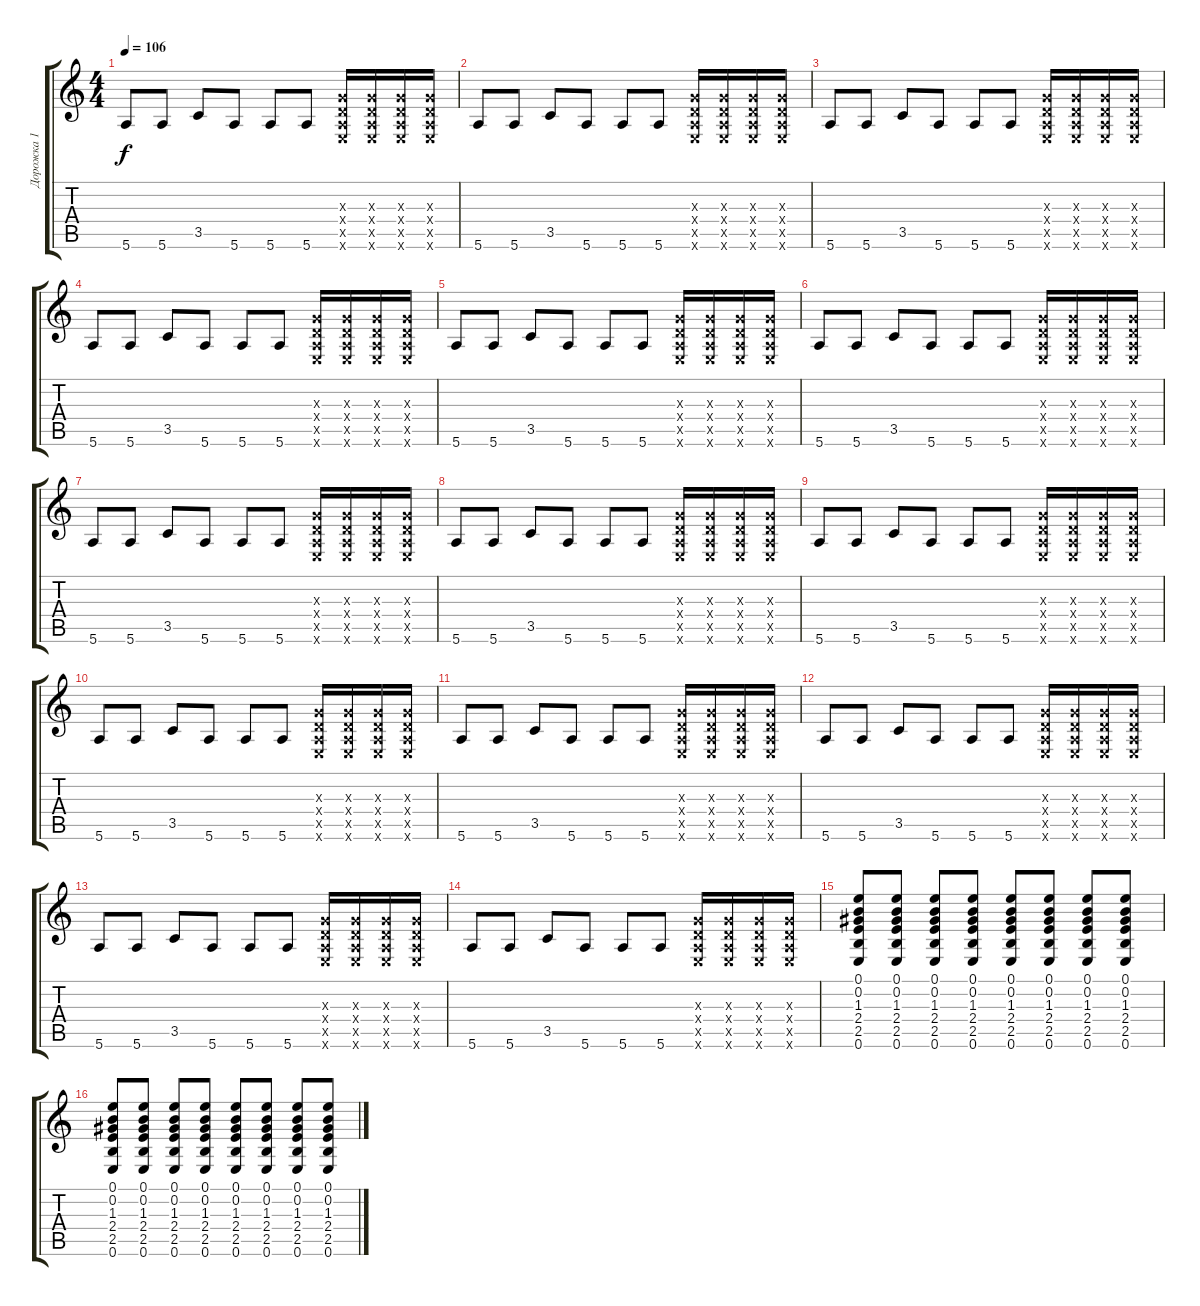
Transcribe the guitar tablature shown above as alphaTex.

\track ("Дорожка 1" "Дорожка 1") {instrument distortionguitar}
\staff {score tabs}
\tuning (E4 B3 G3 D3 A2 E2) {hide}
\ts (4 4)
\tempo 106
\clef g2
\ks c
5.6.8{dy f} 5.6.8 3.5.8 5.6.8 5.6.8 5.6.8 (0.3{x} 0.4{x} 0.5{x} 0.6{x}).16 (0.3{x} 0.4{x} 0.5{x} 0.6{x}).16 (0.3{x} 0.4{x} 0.5{x} 0.6{x}).16 (0.3{x} 0.4{x} 0.5{x} 0.6{x}).16 |
5.6.8 5.6.8 3.5.8 5.6.8 5.6.8 5.6.8 (0.3{x} 0.4{x} 0.5{x} 0.6{x}).16 (0.3{x} 0.4{x} 0.5{x} 0.6{x}).16 (0.3{x} 0.4{x} 0.5{x} 0.6{x}).16 (0.3{x} 0.4{x} 0.5{x} 0.6{x}).16 |
5.6.8 5.6.8 3.5.8 5.6.8 5.6.8 5.6.8 (0.3{x} 0.4{x} 0.5{x} 0.6{x}).16 (0.3{x} 0.4{x} 0.5{x} 0.6{x}).16 (0.3{x} 0.4{x} 0.5{x} 0.6{x}).16 (0.3{x} 0.4{x} 0.5{x} 0.6{x}).16 |
5.6.8 5.6.8 3.5.8 5.6.8 5.6.8 5.6.8 (0.3{x} 0.4{x} 0.5{x} 0.6{x}).16 (0.3{x} 0.4{x} 0.5{x} 0.6{x}).16 (0.3{x} 0.4{x} 0.5{x} 0.6{x}).16 (0.3{x} 0.4{x} 0.5{x} 0.6{x}).16 |
5.6.8 5.6.8 3.5.8 5.6.8 5.6.8 5.6.8 (0.3{x} 0.4{x} 0.5{x} 0.6{x}).16 (0.3{x} 0.4{x} 0.5{x} 0.6{x}).16 (0.3{x} 0.4{x} 0.5{x} 0.6{x}).16 (0.3{x} 0.4{x} 0.5{x} 0.6{x}).16 |
5.6.8 5.6.8 3.5.8 5.6.8 5.6.8 5.6.8 (0.3{x} 0.4{x} 0.5{x} 0.6{x}).16 (0.3{x} 0.4{x} 0.5{x} 0.6{x}).16 (0.3{x} 0.4{x} 0.5{x} 0.6{x}).16 (0.3{x} 0.4{x} 0.5{x} 0.6{x}).16 |
5.6.8 5.6.8 3.5.8 5.6.8 5.6.8 5.6.8 (0.3{x} 0.4{x} 0.5{x} 0.6{x}).16 (0.3{x} 0.4{x} 0.5{x} 0.6{x}).16 (0.3{x} 0.4{x} 0.5{x} 0.6{x}).16 (0.3{x} 0.4{x} 0.5{x} 0.6{x}).16 |
5.6.8 5.6.8 3.5.8 5.6.8 5.6.8 5.6.8 (0.3{x} 0.4{x} 0.5{x} 0.6{x}).16 (0.3{x} 0.4{x} 0.5{x} 0.6{x}).16 (0.3{x} 0.4{x} 0.5{x} 0.6{x}).16 (0.3{x} 0.4{x} 0.5{x} 0.6{x}).16 |
5.6.8 5.6.8 3.5.8 5.6.8 5.6.8 5.6.8 (0.3{x} 0.4{x} 0.5{x} 0.6{x}).16 (0.3{x} 0.4{x} 0.5{x} 0.6{x}).16 (0.3{x} 0.4{x} 0.5{x} 0.6{x}).16 (0.3{x} 0.4{x} 0.5{x} 0.6{x}).16 |
5.6.8 5.6.8 3.5.8 5.6.8 5.6.8 5.6.8 (0.3{x} 0.4{x} 0.5{x} 0.6{x}).16 (0.3{x} 0.4{x} 0.5{x} 0.6{x}).16 (0.3{x} 0.4{x} 0.5{x} 0.6{x}).16 (0.3{x} 0.4{x} 0.5{x} 0.6{x}).16 |
5.6.8 5.6.8 3.5.8 5.6.8 5.6.8 5.6.8 (0.3{x} 0.4{x} 0.5{x} 0.6{x}).16 (0.3{x} 0.4{x} 0.5{x} 0.6{x}).16 (0.3{x} 0.4{x} 0.5{x} 0.6{x}).16 (0.3{x} 0.4{x} 0.5{x} 0.6{x}).16 |
5.6.8 5.6.8 3.5.8 5.6.8 5.6.8 5.6.8 (0.3{x} 0.4{x} 0.5{x} 0.6{x}).16 (0.3{x} 0.4{x} 0.5{x} 0.6{x}).16 (0.3{x} 0.4{x} 0.5{x} 0.6{x}).16 (0.3{x} 0.4{x} 0.5{x} 0.6{x}).16 |
5.6.8 5.6.8 3.5.8 5.6.8 5.6.8 5.6.8 (0.3{x} 0.4{x} 0.5{x} 0.6{x}).16 (0.3{x} 0.4{x} 0.5{x} 0.6{x}).16 (0.3{x} 0.4{x} 0.5{x} 0.6{x}).16 (0.3{x} 0.4{x} 0.5{x} 0.6{x}).16 |
5.6.8 5.6.8 3.5.8 5.6.8 5.6.8 5.6.8 (0.3{x} 0.4{x} 0.5{x} 0.6{x}).16 (0.3{x} 0.4{x} 0.5{x} 0.6{x}).16 (0.3{x} 0.4{x} 0.5{x} 0.6{x}).16 (0.3{x} 0.4{x} 0.5{x} 0.6{x}).16 |
(0.1 0.2 1.3 2.4 2.5 0.6).8 (0.1 0.2 1.3 2.4 2.5 0.6).8 (0.1 0.2 1.3 2.4 2.5 0.6).8 (0.1 0.2 1.3 2.4 2.5 0.6).8 (0.1 0.2 1.3 2.4 2.5 0.6).8 (0.1 0.2 1.3 2.4 2.5 0.6).8 (0.1 0.2 1.3 2.4 2.5 0.6).8 (0.1 0.2 1.3 2.4 2.5 0.6).8 |
(0.1 0.2 1.3 2.4 2.5 0.6).8 (0.1 0.2 1.3 2.4 2.5 0.6).8 (0.1 0.2 1.3 2.4 2.5 0.6).8 (0.1 0.2 1.3 2.4 2.5 0.6).8 (0.1 0.2 1.3 2.4 2.5 0.6).8 (0.1 0.2 1.3 2.4 2.5 0.6).8 (0.1 0.2 1.3 2.4 2.5 0.6).8 (0.1 0.2 1.3 2.4 2.5 0.6).8
